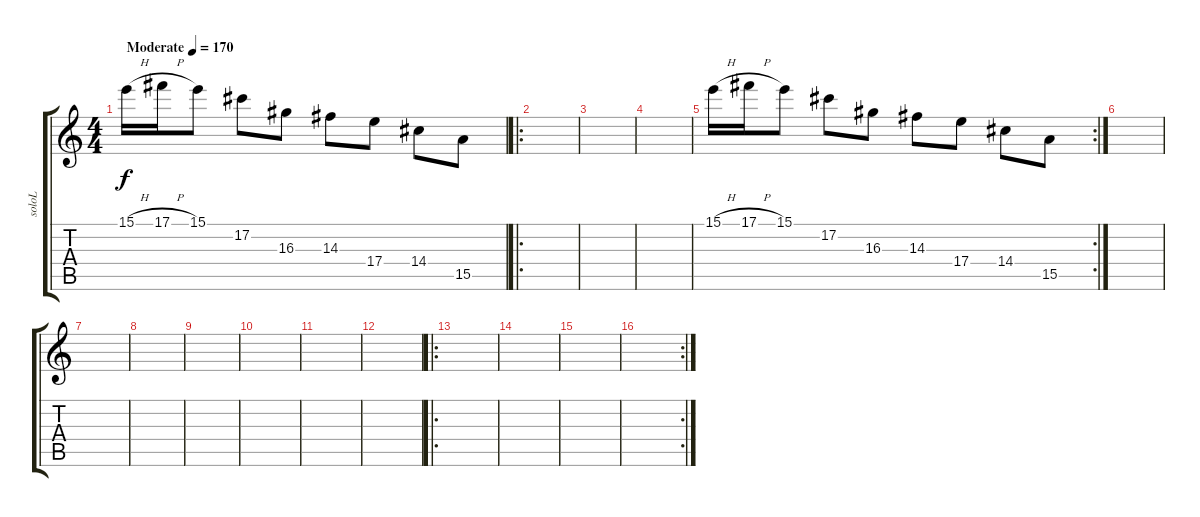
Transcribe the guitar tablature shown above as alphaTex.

\track ("soloL" "soloL") {instrument distortionguitar}
\staff {score tabs}
\tuning (Db4 Ab3 E3 B2 Gb2 B1) {hide}
\ts (4 4)
\tempo (170 "Moderate")
\clef g2
\ks c
15.1{h}.16{dy f instrument distortionguitar} 17.1{h}.16 15.1.8 17.2.8 16.3.8 14.3.8 17.4.8 14.4.8 15.5.8 |
\ro
|
|
|
\rc 2
15.1{h}.16 17.1{h}.16 15.1.8 17.2.8 16.3.8 14.3.8 17.4.8 14.4.8 15.5.8 |
|
|
|
|
|
|
|
\ro
|
|
|
\rc 2
